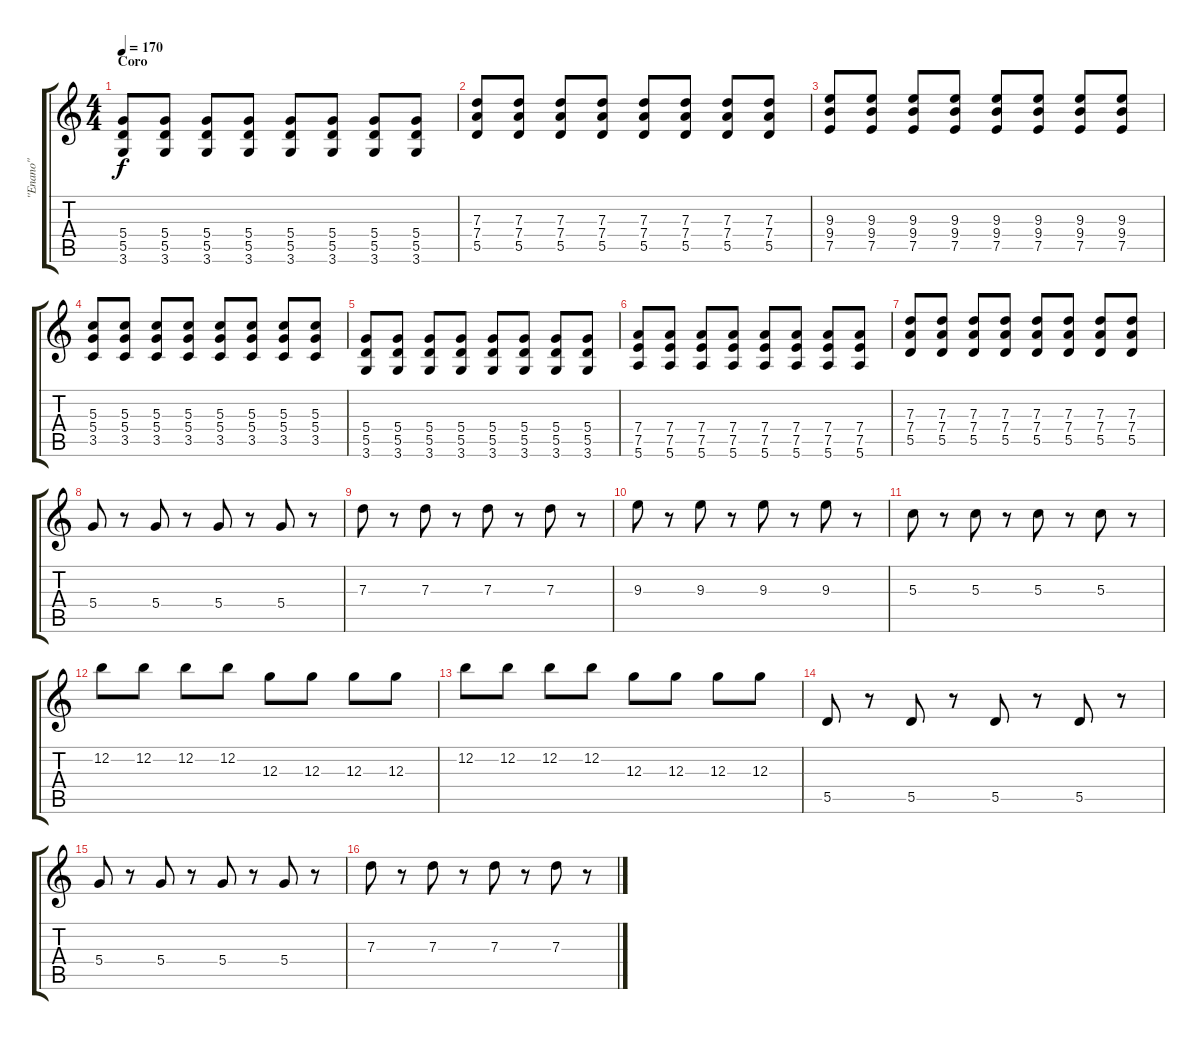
\track ("''Enano''" "''Enano''") {instrument overdrivenguitar}
\staff {score tabs}
\tuning (E4 B3 G3 D3 A2 E2) {hide}
\ts (4 4)
\section ("" "Coro")
\tempo 170
\clef g2
\ks c
(5.4 5.5 3.6).8{dy f} (5.4 5.5 3.6).8 (5.4 5.5 3.6).8 (5.4 5.5 3.6).8 (5.4 5.5 3.6).8 (5.4 5.5 3.6).8 (5.4 5.5 3.6).8 (5.4 5.5 3.6).8 |
(7.3 7.4 5.5).8 (7.3 7.4 5.5).8 (7.3 7.4 5.5).8 (7.3 7.4 5.5).8 (7.3 7.4 5.5).8 (7.3 7.4 5.5).8 (7.3 7.4 5.5).8 (7.3 7.4 5.5).8 |
(9.3 9.4 7.5).8 (9.3 9.4 7.5).8 (9.3 9.4 7.5).8 (9.3 9.4 7.5).8 (9.3 9.4 7.5).8 (9.3 9.4 7.5).8 (9.3 9.4 7.5).8 (9.3 9.4 7.5).8 |
(5.3 5.4 3.5).8 (5.3 5.4 3.5).8 (5.3 5.4 3.5).8 (5.3 5.4 3.5).8 (5.3 5.4 3.5).8 (5.3 5.4 3.5).8 (5.3 5.4 3.5).8 (5.3 5.4 3.5).8 |
(5.4 5.5 3.6).8 (5.4 5.5 3.6).8 (5.4 5.5 3.6).8 (5.4 5.5 3.6).8 (5.4 5.5 3.6).8 (5.4 5.5 3.6).8 (5.4 5.5 3.6).8 (5.4 5.5 3.6).8 |
(7.4 7.5 5.6).8 (7.4 7.5 5.6).8 (7.4 7.5 5.6).8 (7.4 7.5 5.6).8 (7.4 7.5 5.6).8 (7.4 7.5 5.6).8 (7.4 7.5 5.6).8 (7.4 7.5 5.6).8 |
(7.3 7.4 5.5).8 (7.3 7.4 5.5).8 (7.3 7.4 5.5).8 (7.3 7.4 5.5).8 (7.3 7.4 5.5).8 (7.3 7.4 5.5).8 (7.3 7.4 5.5).8 (7.3 7.4 5.5).8 |
5.4.8 r.8 5.4.8 r.8 5.4.8 r.8 5.4.8 r.8 |
7.3.8 r.8 7.3.8 r.8 7.3.8 r.8 7.3.8 r.8 |
9.3.8 r.8 9.3.8 r.8 9.3.8 r.8 9.3.8 r.8 |
5.3.8 r.8 5.3.8 r.8 5.3.8 r.8 5.3.8 r.8 |
12.2.8 12.2.8 12.2.8 12.2.8 12.3.8 12.3.8 12.3.8 12.3.8 |
12.2.8 12.2.8 12.2.8 12.2.8 12.3.8 12.3.8 12.3.8 12.3.8 |
5.5.8 r.8 5.5.8 r.8 5.5.8 r.8 5.5.8 r.8 |
5.4.8 r.8 5.4.8 r.8 5.4.8 r.8 5.4.8 r.8 |
7.3.8 r.8 7.3.8 r.8 7.3.8 r.8 7.3.8 r.8
